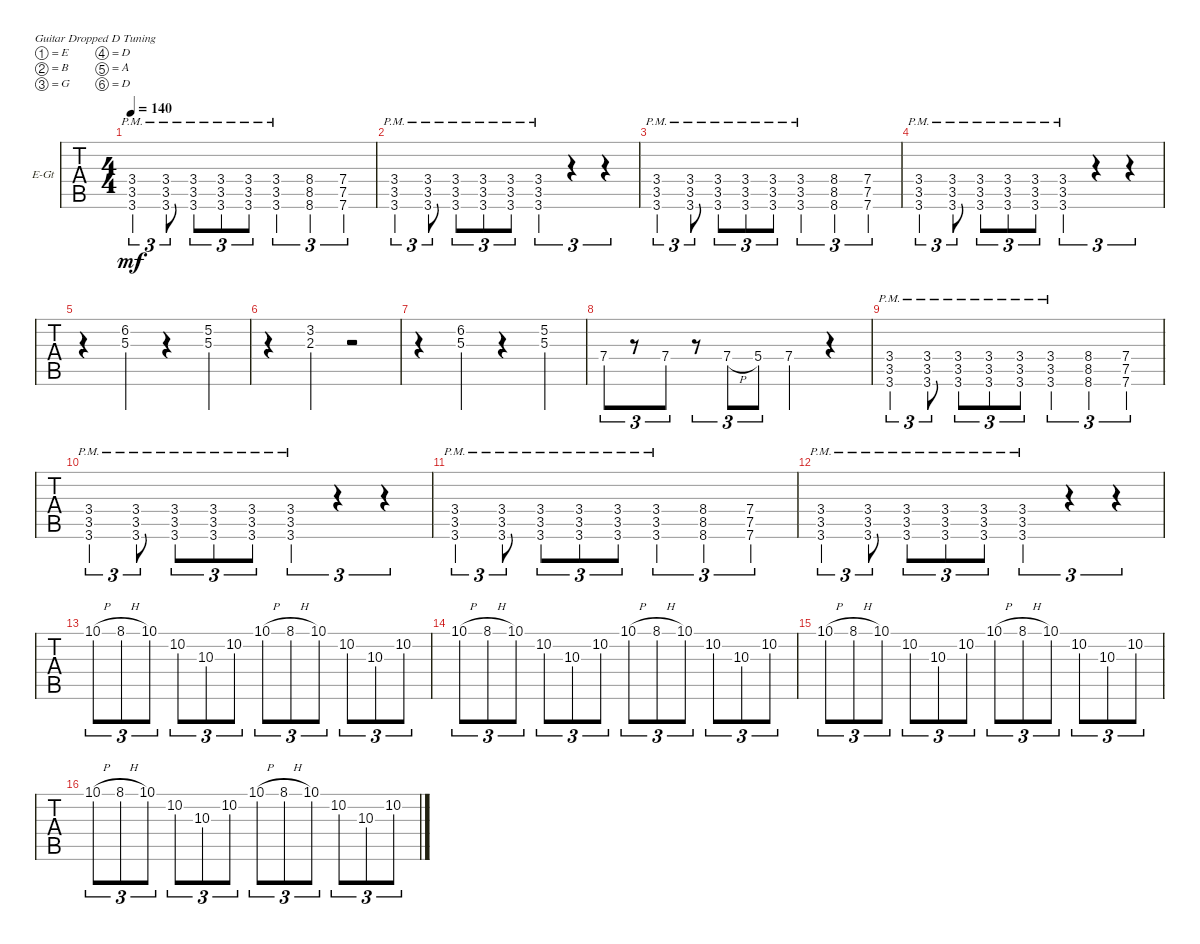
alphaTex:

\defaultSystemsLayout 4
\bracketExtendMode groupsimilarinstruments
\multiBarRest
\firstSystemTrackNameOrientation horizontal
\otherSystemsTrackNameOrientation horizontal
\track ("David" "E-Gt") {instrument distortionguitar}
\staff {tabs}
\tuning (E4 B3 G3 D3 A2 D2)
\ts (4 4)
\tempo 140
\clef g2
\ks c
(3.6{pm} 3.5{pm} 3.4{pm}).4{tu (3 2) dy mf} (3.6{pm} 3.4{pm} 3.5{pm}).8{tu (3 2)} (3.6{pm} 3.5{pm} 3.4{pm}).8{tu (3 2)} (3.5{pm} 3.6{pm} 3.4{pm}).8{tu (3 2)} (3.5{pm} 3.6{pm} 3.4{pm}).8{tu (3 2)} (3.6{pm} 3.4{pm} 3.5{pm}).4{tu (3 2)} (8.6 8.5 8.4).4{tu (3 2)} (7.6 7.5 7.4).4{tu (3 2)} |
(3.6{pm} 3.5{pm} 3.4{pm}).4{tu (3 2)} (3.6{pm} 3.4{pm} 3.5{pm}).8{tu (3 2)} (3.6{pm} 3.5{pm} 3.4{pm}).8{tu (3 2)} (3.5{pm} 3.6{pm} 3.4{pm}).8{tu (3 2)} (3.5{pm} 3.6{pm} 3.4{pm}).8{tu (3 2)} (3.6{pm} 3.4{pm} 3.5{pm}).4{tu (3 2)} r.4{tu (3 2)} r.4{tu (3 2)} |
(3.6{pm} 3.5{pm} 3.4{pm}).4{tu (3 2)} (3.6{pm} 3.4{pm} 3.5{pm}).8{tu (3 2)} (3.6{pm} 3.5{pm} 3.4{pm}).8{tu (3 2)} (3.5{pm} 3.6{pm} 3.4{pm}).8{tu (3 2)} (3.5{pm} 3.6{pm} 3.4{pm}).8{tu (3 2)} (3.6{pm} 3.4{pm} 3.5{pm}).4{tu (3 2)} (8.6 8.5 8.4).4{tu (3 2)} (7.6 7.5 7.4).4{tu (3 2)} |
(3.6{pm} 3.5{pm} 3.4{pm}).4{tu (3 2)} (3.6{pm} 3.4{pm} 3.5{pm}).8{tu (3 2)} (3.6{pm} 3.5{pm} 3.4{pm}).8{tu (3 2)} (3.5{pm} 3.6{pm} 3.4{pm}).8{tu (3 2)} (3.5{pm} 3.6{pm} 3.4{pm}).8{tu (3 2)} (3.6{pm} 3.4{pm} 3.5{pm}).4{tu (3 2)} r.4{tu (3 2)} r.4{tu (3 2)} |
r.4 (5.3 6.2).4 r.4 (5.3 5.2).4 |
r.4 (2.3 3.2).4 r.2 |
r.4 (5.3 6.2).4 r.4 (5.3 5.2).4 |
7.4.8{tu (3 2)} r.8{tu (3 2)} 7.4.8{tu (3 2)} r.8{tu (3 2)} 7.4{h}.8{tu (3 2)} 5.4.8{tu (3 2)} 7.4.4 r.4 |
(3.6{pm} 3.5{pm} 3.4{pm}).4{tu (3 2)} (3.6{pm} 3.4{pm} 3.5{pm}).8{tu (3 2)} (3.6{pm} 3.5{pm} 3.4{pm}).8{tu (3 2)} (3.5{pm} 3.6{pm} 3.4{pm}).8{tu (3 2)} (3.5{pm} 3.6{pm} 3.4{pm}).8{tu (3 2)} (3.6{pm} 3.4{pm} 3.5{pm}).4{tu (3 2)} (8.6 8.5 8.4).4{tu (3 2)} (7.6 7.5 7.4).4{tu (3 2)} |
(3.6{pm} 3.5{pm} 3.4{pm}).4{tu (3 2)} (3.6{pm} 3.4{pm} 3.5{pm}).8{tu (3 2)} (3.6{pm} 3.5{pm} 3.4{pm}).8{tu (3 2)} (3.5{pm} 3.6{pm} 3.4{pm}).8{tu (3 2)} (3.5{pm} 3.6{pm} 3.4{pm}).8{tu (3 2)} (3.6{pm} 3.4{pm} 3.5{pm}).4{tu (3 2)} r.4{tu (3 2)} r.4{tu (3 2)} |
(3.6{pm} 3.5{pm} 3.4{pm}).4{tu (3 2)} (3.6{pm} 3.4{pm} 3.5{pm}).8{tu (3 2)} (3.6{pm} 3.5{pm} 3.4{pm}).8{tu (3 2)} (3.5{pm} 3.6{pm} 3.4{pm}).8{tu (3 2)} (3.5{pm} 3.6{pm} 3.4{pm}).8{tu (3 2)} (3.6{pm} 3.4{pm} 3.5{pm}).4{tu (3 2)} (8.6 8.5 8.4).4{tu (3 2)} (7.6 7.5 7.4).4{tu (3 2)} |
(3.6{pm} 3.5{pm} 3.4{pm}).4{tu (3 2)} (3.6{pm} 3.4{pm} 3.5{pm}).8{tu (3 2)} (3.6{pm} 3.5{pm} 3.4{pm}).8{tu (3 2)} (3.5{pm} 3.6{pm} 3.4{pm}).8{tu (3 2)} (3.5{pm} 3.6{pm} 3.4{pm}).8{tu (3 2)} (3.6{pm} 3.4{pm} 3.5{pm}).4{tu (3 2)} r.4{tu (3 2)} r.4{tu (3 2)} |
10.1{h}.8{tu (3 2)} 8.1{h}.8{tu (3 2)} 10.1.8{tu (3 2)} 10.2.8{tu (3 2)} 10.3.8{tu (3 2)} 10.2.8{tu (3 2)} 10.1{h}.8{tu (3 2)} 8.1{h}.8{tu (3 2)} 10.1.8{tu (3 2)} 10.2.8{tu (3 2)} 10.3.8{tu (3 2)} 10.2.8{tu (3 2)} |
10.1{h}.8{tu (3 2)} 8.1{h}.8{tu (3 2)} 10.1.8{tu (3 2)} 10.2.8{tu (3 2)} 10.3.8{tu (3 2)} 10.2.8{tu (3 2)} 10.1{h}.8{tu (3 2)} 8.1{h}.8{tu (3 2)} 10.1.8{tu (3 2)} 10.2.8{tu (3 2)} 10.3.8{tu (3 2)} 10.2.8{tu (3 2)} |
10.1{h}.8{tu (3 2)} 8.1{h}.8{tu (3 2)} 10.1.8{tu (3 2)} 10.2.8{tu (3 2)} 10.3.8{tu (3 2)} 10.2.8{tu (3 2)} 10.1{h}.8{tu (3 2)} 8.1{h}.8{tu (3 2)} 10.1.8{tu (3 2)} 10.2.8{tu (3 2)} 10.3.8{tu (3 2)} 10.2.8{tu (3 2)} |
10.1{h}.8{tu (3 2)} 8.1{h}.8{tu (3 2)} 10.1.8{tu (3 2)} 10.2.8{tu (3 2)} 10.3.8{tu (3 2)} 10.2.8{tu (3 2)} 10.1{h}.8{tu (3 2)} 8.1{h}.8{tu (3 2)} 10.1.8{tu (3 2)} 10.2.8{tu (3 2)} 10.3.8{tu (3 2)} 10.2.8{tu (3 2)}
